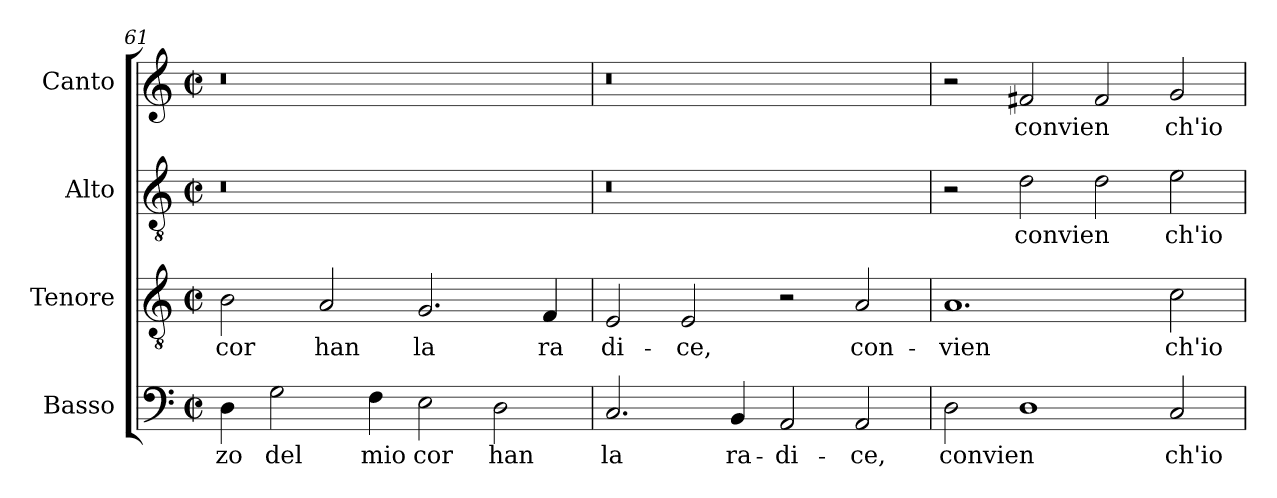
**kern	**text	**kern	**text	**kern	**text	**kern	**text
*part4	*part4	*part3	*part3	*part2	*part2	*part1	*part1
*staff4	*staff4	*staff3	*staff3	*staff2	*staff2	*staff1	*staff1
*I"Basso	*	*I"Tenore	*	*I"Alto	*	*I"Canto	*
*clefF4	*	*clefGv2	*	*clefGv2	*	*clefG2	*
*M2/2	*	*M2/2	*	*M2/2	*	*M2/2	*
*met(c|)	*	*met(c|)	*	*met(c|)	*	*met(c|)	*
=61	=61	=61	=61	=61	=61	=61	=61
!	!LO:LY:b:cj	!	!LO:LY:b:cj	!	!	!	!
4D\	-zo	2B\	cor	0r	.	0r	.
!	!LO:LY:b:cj	!	!	!	!	!	!
2G\	del	.	.	.	.	.	.
!	!	!	!LO:LY:b:cj	!	!	!	!
.	.	2A/	han	.	.	.	.
!	!LO:LY:b:cj	!	!	!	!	!	!
4F\	mio	.	.	.	.	.	.
!	!LO:LY:b:cj	!	!LO:LY:b:cj	!	!	!	!
2E\	cor	2.G/	la	.	.	.	.
!	!LO:LY:b:cj	!	!	!	!	!	!
2D\	han	.	.	.	.	.	.
!	!	!	!LO:LY:b:cj	!	!	!	!
.	.	4F/	ra	.	.	.	.
!!LO:LB:g=z
=62	=62	=62	=62	=62	=62	=62	=62
!	!LO:LY:b:cj	!	!LO:LY:b:cj	!	!	!	!
2.C/	la	2E/	di-	0r	.	0r	.
!	!	!	!LO:LY:b:cj	!	!	!	!
.	.	2E/	-ce,	.	.	.	.
!	!LO:LY:b:cj	!	!	!	!	!	!
4BB/	ra-	.	.	.	.	.	.
!	!LO:LY:b:cj	!	!	!	!	!	!
2AA/	-di-	2r	.	.	.	.	.
!	!LO:LY:b:cj	!	!LO:LY:b:cj	!	!	!	!
2AA/	-ce,	2A/	con-	.	.	.	.
=63	=63	=63	=63	=63	=63	=63	=63
!	!LO:LY:b	!	!LO:LY:b:cj	!	!	!	!
2D\	convien	1.A	-vien	2r	.	2r	.
!	!	!	!	!	!LO:LY:b	!	!LO:LY:b
1D	.	.	.	2d\	convien	2f#X/	convien
.	.	.	.	2d\	.	2f#/	.
!	!LO:LY:b:cj	!	!LO:LY:b:cj	!	!LO:LY:b:cj	!	!LO:LY:b:cj
2C/	ch'io	2c\	ch'io	2e\	ch'io	2g/	ch'io
=	=	=	=	=	=	=	=
*-	*-	*-	*-	*-	*-	*-	*-
